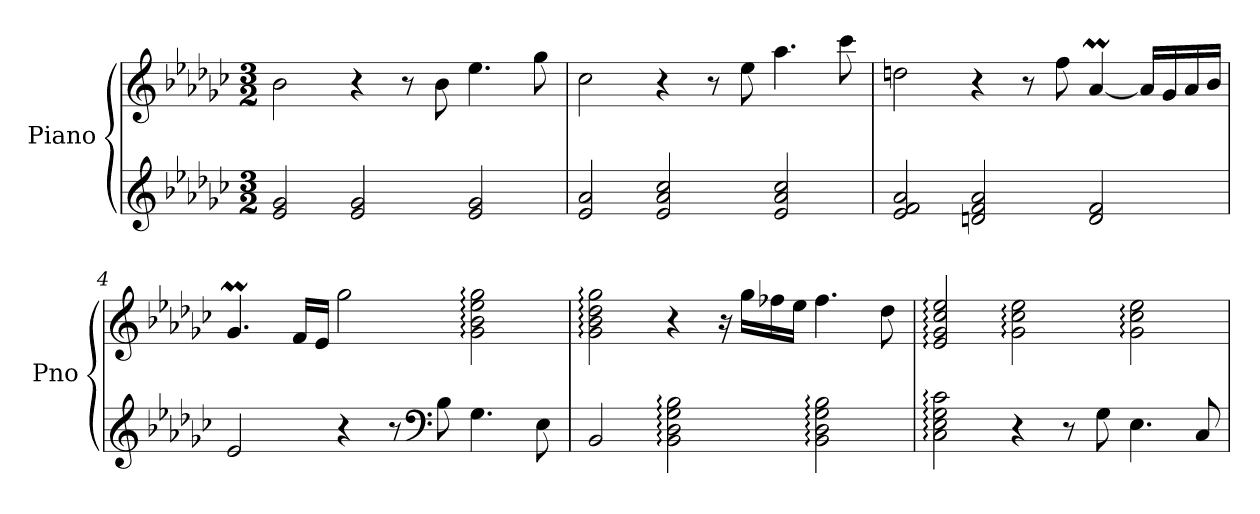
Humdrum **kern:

**kern	**kern
*part1	*part1
*staff2	*staff1
*I"Piano	*
*I'Pno	*
*clefG2	*clefG2
*k[b-e-a-d-g-c-]	*k[b-e-a-d-g-c-]
*M3/2	*M3/2
=1	=1
2e-/ 2g-/	2b-\
2e-/ 2g-/	4r
.	8r
.	8b-\
2e-/ 2g-/	4.ee-\
.	8gg-\
=2	=2
2e-/ 2a-/	2cc-\
2e-/ 2a-/ 2cc-/	4r
.	8r
.	8ee-\
2e-/ 2a-/ 2cc-/	4.aa-\
.	8ccc-\
=3	=3
2e-/ 2f/ 2a-/	2ddn\
2dn/ 2f/ 2a-/	4r
.	8r
.	8ff\
2d/ 2f/	[4a-M/
.	16a-/LL]
.	16g-/
.	16a-/
.	16b-/JJ
=4	=4
2e-/	4.g-M/
.	16f/LL
.	16e-/JJ
4r	2gg-\
8r	.
*clefF4	*
8B-\	.
4.G-\	2g-\: 2b-\: 2ee-\: 2gg-\:
8E-\	.
!!LO:LB:g=z
=5	=5
2BB-/	2g-\: 2b-\: 2dd-\: 2gg-\:
2BB-\: 2D-\: 2G-\: 2B-\:	4r
.	16r
.	16gg-\LL
.	16ff-X\
.	16ee-\JJ
2BB-\: 2D-\: 2G-\: 2B-\:	4.ff-\
.	8dd-\
=6	=6
2C-\: 2E-\: 2G-\: 2c-\:	2e-/: 2g-/: 2cc-/: 2ee-/:
4r	2g-\: 2cc-\: 2ee-\:
8r	.
8G-\	.
4.E-\	2g-\: 2cc-\: 2ee-\:
8C-/	.
=	=
*-	*-
